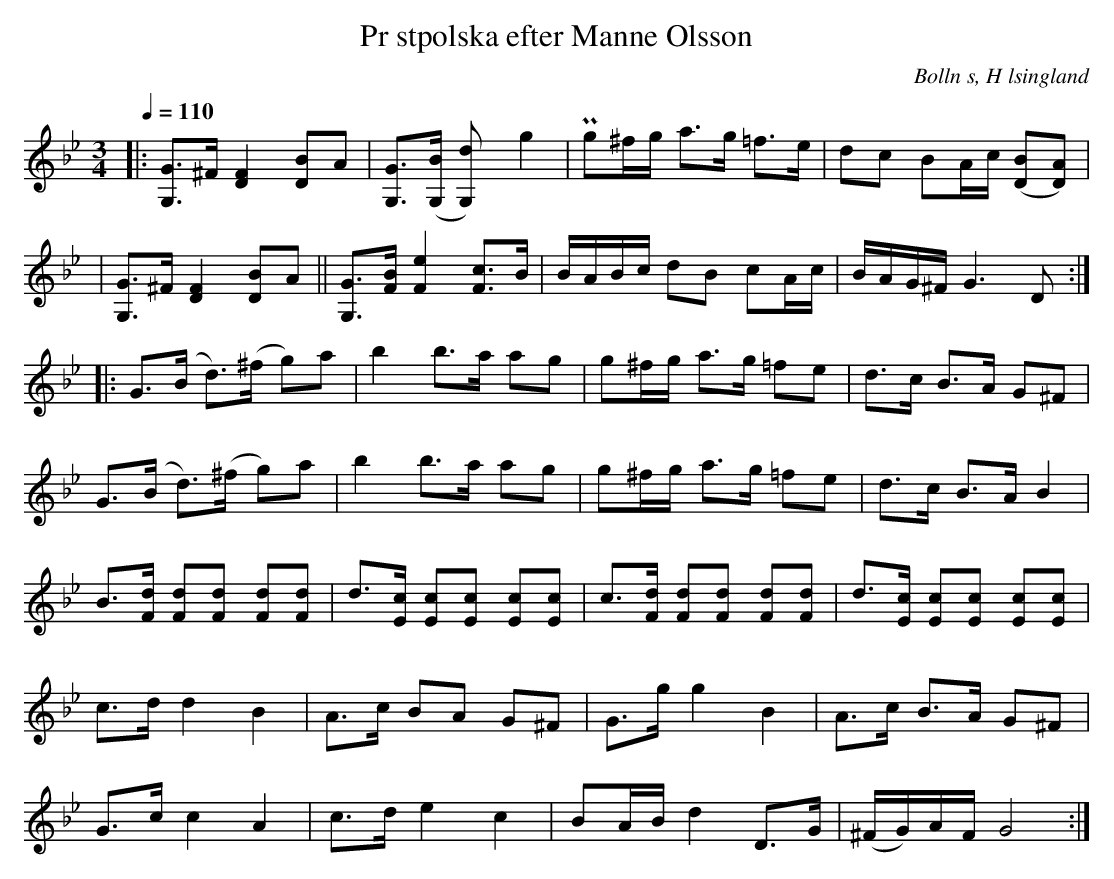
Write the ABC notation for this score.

X:1
T:Pr stpolska efter Manne Olsson
O:Bolln s, H lsingland
M:3/4
L:1/8
Q:1/4=110
K:Gm
|:[G G,]>^F [F2 D2] [D B]A| [G G,]>([B G,]   [d2 G,]) g2| Pg^f/g/ a>g =f>e | dc   BA/c/ [B (D][D) A]|
|[G G,]>^F [F2 D2] [D B]A|| [G G,]>[F B]     [F2 e2]       [F c]>B|B/A/B/c/  dB cA/c/  | B/A/G/^F/ G3 D  ::
G>(B   d>)(^f   g)a        | b2     b>a      ag         | g^f/g/ a>g =fe | d>c         B>A G^F  |
G>(B   d>)(^f   g)a        | b2     b>a      ag         | g^f/g/ a>g =fe | d>c         B>A B2   |
B>[Fd] [Fd][Fd] [Fd][Fd] | d>[Ec] [Ec][Ec] [Ec][Ec] | \
c>[Fd] [Fd][Fd] [Fd][Fd] | d>[Ec] [Ec][Ec] [Ec][Ec] |
c>d    d2       B2           | A>c    BA       G^F       | G>g    g2 B2     | A>c         B>A G^F  |
G>c    c2       A2           | c>d    e2       c2        | BA/B/  d2 D>G   | (^F/G/)A/F/ G4      :|
